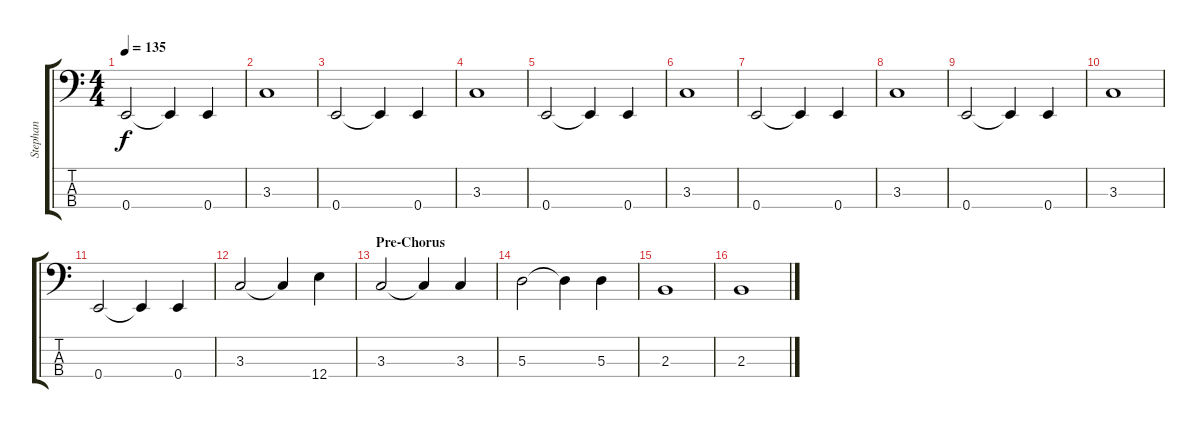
\track ("Stephan" "Stephan") {instrument electricbassfinger}
\staff {score tabs}
\tuning (G2 D2 A1 E1) {hide}
\ts (4 4)
\tempo 135
\clef f4
\ks c
0.4.2{dy f} 0.4{t}.4 0.4.4 |
3.3.1 |
0.4.2 0.4{t}.4 0.4.4 |
3.3.1 |
0.4.2 0.4{t}.4 0.4.4 |
3.3.1 |
0.4.2 0.4{t}.4 0.4.4 |
3.3.1 |
0.4.2 0.4{t}.4 0.4.4 |
3.3.1 |
0.4.2 0.4{t}.4 0.4.4 |
3.3.2 3.3{t}.4 12.4.4 |
\section ("" "Pre-Chorus")
3.3.2 3.3{t}.4 3.3.4 |
5.3.2 5.3{t}.4 5.3.4 |
2.3.1 |
2.3.1
